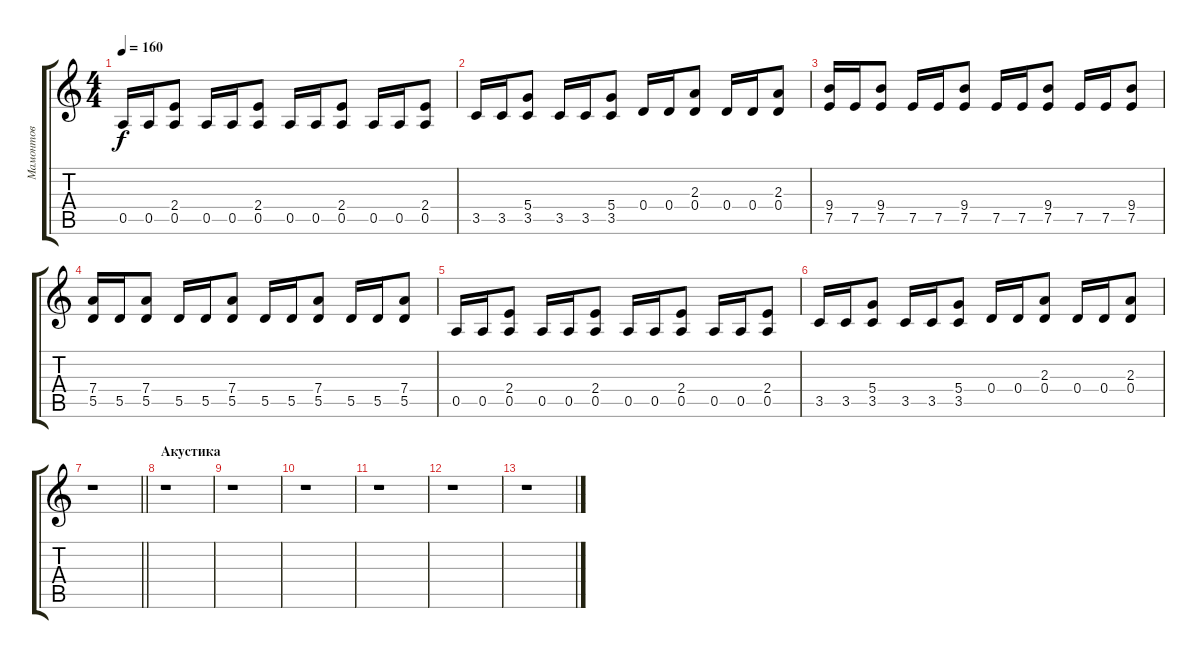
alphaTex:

\track ("Мамонтов" "Мамонтов") {instrument distortionguitar}
\staff {score tabs}
\tuning (E4 B3 G3 D3 A2 E2) {hide}
\ts (4 4)
\tempo 160
\clef g2
\ks c
0.5.16{dy f} 0.5.16 (2.4 0.5).8 0.5.16 0.5.16 (2.4 0.5).8 0.5.16 0.5.16 (2.4 0.5).8 0.5.16 0.5.16 (2.4 0.5).8 |
3.5.16 3.5.16 (5.4 3.5).8 3.5.16 3.5.16 (5.4 3.5).8 0.4.16 0.4.16 (2.3 0.4).8 0.4.16 0.4.16 (2.3 0.4).8 |
(9.4 7.5).16 7.5.16 (9.4 7.5).8 7.5.16 7.5.16 (9.4 7.5).8 7.5.16 7.5.16 (9.4 7.5).8 7.5.16 7.5.16 (9.4 7.5).8 |
(7.4 5.5).16 5.5.16 (7.4 5.5).8 5.5.16 5.5.16 (7.4 5.5).8 5.5.16 5.5.16 (7.4 5.5).8 5.5.16 5.5.16 (7.4 5.5).8 |
0.5.16 0.5.16 (2.4 0.5).8 0.5.16 0.5.16 (2.4 0.5).8 0.5.16 0.5.16 (2.4 0.5).8 0.5.16 0.5.16 (2.4 0.5).8 |
3.5.16 3.5.16 (5.4 3.5).8 3.5.16 3.5.16 (5.4 3.5).8 0.4.16 0.4.16 (2.3 0.4).8 0.4.16 0.4.16 (2.3 0.4).8 |
\barLineRight lightlight
r.1 |
\section ("" "Акустика")
r.1 |
r.1 |
r.1 |
r.1 |
r.1 |
r.1
